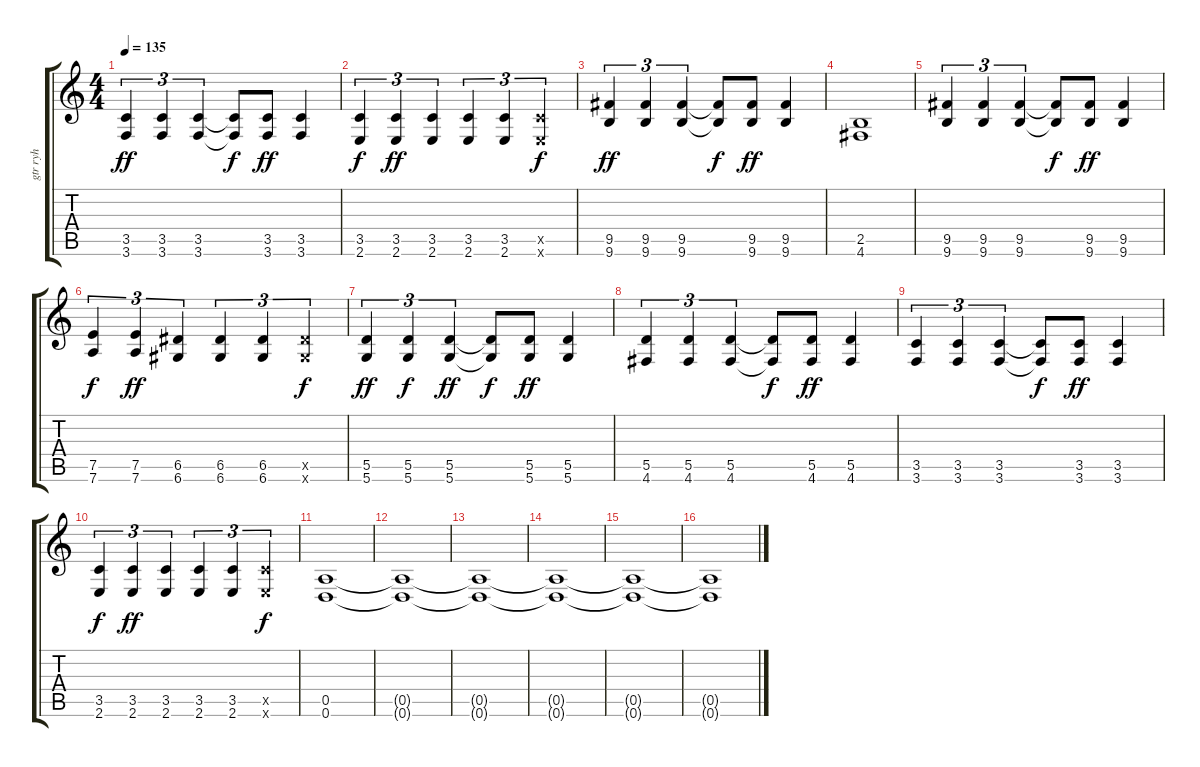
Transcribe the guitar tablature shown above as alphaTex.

\track ("gtr ryh" "gtr ryh") {instrument distortionguitar}
\staff {score tabs}
\tuning (E4 B3 G3 D3 A2 D2) {hide}
\ts (4 4)
\tempo 135
\clef g2
\ks c
(3.5 3.6).4{tu (3 2) dy ff} (3.5 3.6).4{tu (3 2)} (3.5 3.6).4{tu (3 2)} (3.5{t} 3.6{t}).8{dy f} (3.5 3.6).8{dy ff} (3.5 3.6).4 |
(3.5 2.6).4{tu (3 2) dy f} (3.5 2.6).4{tu (3 2) dy ff} (3.5 2.6).4{tu (3 2)} (3.5 2.6).4{tu (3 2)} (3.5 2.6).4{tu (3 2)} (3.5{x} 2.6{x}).4{tu (3 2) dy f} |
(9.5 9.6).4{tu (3 2) dy ff} (9.5 9.6).4{tu (3 2)} (9.5 9.6).4{tu (3 2)} (9.5{t} 9.6{t}).8{dy f} (9.5 9.6).8{dy ff} (9.5 9.6).4 |
(2.5 4.6).1 |
(9.5 9.6).4{tu (3 2)} (9.5 9.6).4{tu (3 2)} (9.5 9.6).4{tu (3 2)} (9.5{t} 9.6{t}).8{dy f} (9.5 9.6).8{dy ff} (9.5 9.6).4 |
(7.5 7.6).4{tu (3 2) dy f} (7.5 7.6).4{tu (3 2) dy ff} (6.5 6.6).4{tu (3 2)} (6.5 6.6).4{tu (3 2)} (6.5 6.6).4{tu (3 2)} (6.5{x} 6.6{x}).4{tu (3 2) dy f} |
(5.5 5.6).4{tu (3 2) dy ff} (5.5 5.6).4{tu (3 2) dy f} (5.5 5.6).4{tu (3 2) dy ff} (5.5{t} 5.6{t}).8{dy f} (5.5 5.6).8{dy ff} (5.5 5.6).4 |
(5.5 4.6).4{tu (3 2)} (5.5 4.6).4{tu (3 2)} (5.5 4.6).4{tu (3 2)} (5.5{t} 4.6{t}).8{dy f} (5.5 4.6).8{dy ff} (5.5 4.6).4 |
(3.5 3.6).4{tu (3 2)} (3.5 3.6).4{tu (3 2)} (3.5 3.6).4{tu (3 2)} (3.5{t} 3.6{t}).8{dy f} (3.5 3.6).8{dy ff} (3.5 3.6).4 |
(3.5 2.6).4{tu (3 2) dy f} (3.5 2.6).4{tu (3 2) dy ff} (3.5 2.6).4{tu (3 2)} (3.5 2.6).4{tu (3 2)} (3.5 2.6).4{tu (3 2)} (3.5{x} 2.6{x}).4{tu (3 2) dy f} |
(0.5 0.6).1 |
(0.5{t} 0.6{t}).1 |
(0.5{t} 0.6{t}).1 |
(0.5{t} 0.6{t}).1 |
(0.5{t} 0.6{t}).1 |
(0.5{t} 0.6{t}).1
